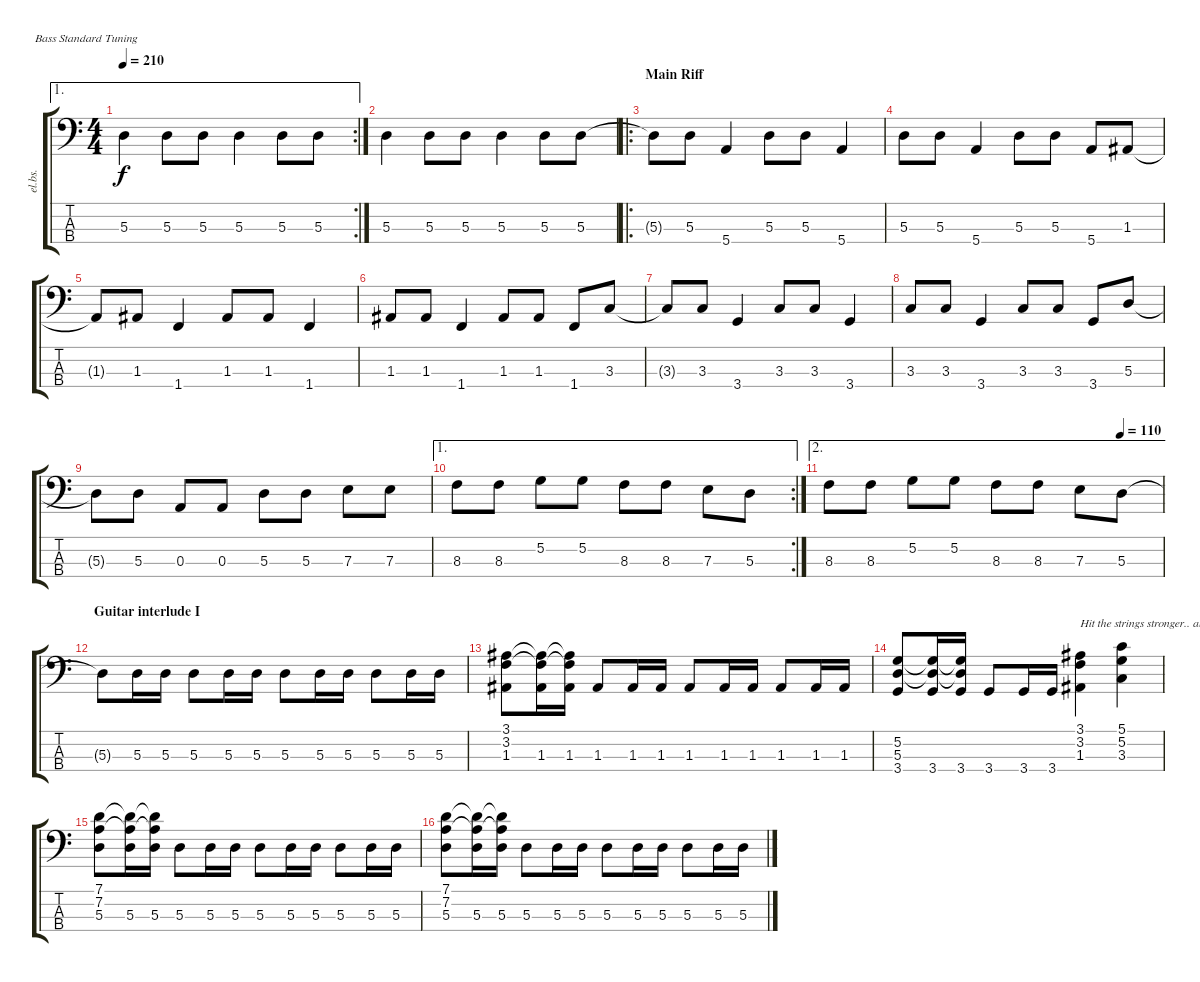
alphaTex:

\defaultSystemsLayout 4
\bracketExtendMode groupsimilarinstruments
\otherSystemsTrackNameOrientation horizontal
\track ("Steve Harris" "el.bs.") {instrument electricbasspick}
\staff {score tabs}
\tuning (G2 D2 A1 E1)
\ae 1
\rc 2
\ts (4 4)
\tempo 210
\clef f4
\ks c
5.3.4{dy f} 5.3.8 5.3.8 5.3.4 5.3.8 5.3.8 |
5.3.4 5.3.8 5.3.8 5.3.4 5.3.8 5.3.8 |
\ro
\section ("" "Main Riff")
5.3{t}.8 5.3.8 5.4.4 5.3.8 5.3.8 5.4.4 |
5.3.8 5.3.8 5.4.4 5.3.8 5.3.8 5.4.8 1.3{acc #}.8 |
1.3{t acc #}.8 1.3{acc #}.8 1.4.4 1.3{acc #}.8 1.3{acc #}.8 1.4.4 |
1.3{acc #}.8 1.3{acc #}.8 1.4.4 1.3{acc #}.8 1.3{acc #}.8 1.4.8 3.3.8 |
3.3{t}.8 3.3.8 3.4.4 3.3.8 3.3.8 3.4.4 |
3.3.8 3.3.8 3.4.4 3.3.8 3.3.8 3.4.8 5.3.8 |
5.3{t}.8 5.3.8 0.3.8 0.3.8 5.3.8 5.3.8 7.3.8 7.3.8 |
\ae 1
\rc 2
8.3.8 8.3.8 5.2.8 5.2.8 8.3.8 8.3.8 7.3.8 5.3.8 |
\ae 2
\tempo (110 0.8749)
8.3.8 8.3.8 5.2.8 5.2.8 8.3.8 8.3.8 7.3.8 5.3.8 |
\section ("" "Guitar interlude I")
5.3{t}.8 5.3.16 5.3.16 5.3.8 5.3.16 5.3.16 5.3.8 5.3.16 5.3.16 5.3.8 5.3.16 5.3.16 |
(3.1{acc #} 3.2 1.3{acc #}).8 (1.3{acc #} 3.1{t acc #} 3.2{t}).16 (3.1{t acc #} 3.2{t} 1.3{acc #}).16 1.3{acc #}.8 1.3{acc #}.16 1.3{acc #}.16 1.3{acc #}.8 1.3{acc #}.16 1.3{acc #}.16 1.3{acc #}.8 1.3{acc #}.16 1.3{acc #}.16 |
(5.2 5.3 3.4).8 (3.4 5.2{t} 5.3{t}).16 (5.2{t} 5.3{t} 3.4).16 3.4.8 3.4.16 3.4.16 (3.1{acc #} 3.2 1.3{acc #}).4{txt "Hit the strings stronger.. almost slapping...."} (5.1 5.2 3.3).4 |
(7.1 7.2 5.3).8 (5.3 7.1{t} 7.2{t}).16 (7.1{t} 7.2{t} 5.3).16 5.3.8 5.3.16 5.3.16 5.3.8 5.3.16 5.3.16 5.3.8 5.3.16 5.3.16 |
(7.1 7.2 5.3).8 (5.3 7.1{t} 7.2{t}).16 (7.1{t} 7.2{t} 5.3).16 5.3.8 5.3.16 5.3.16 5.3.8 5.3.16 5.3.16 5.3.8 5.3.16 5.3.16
